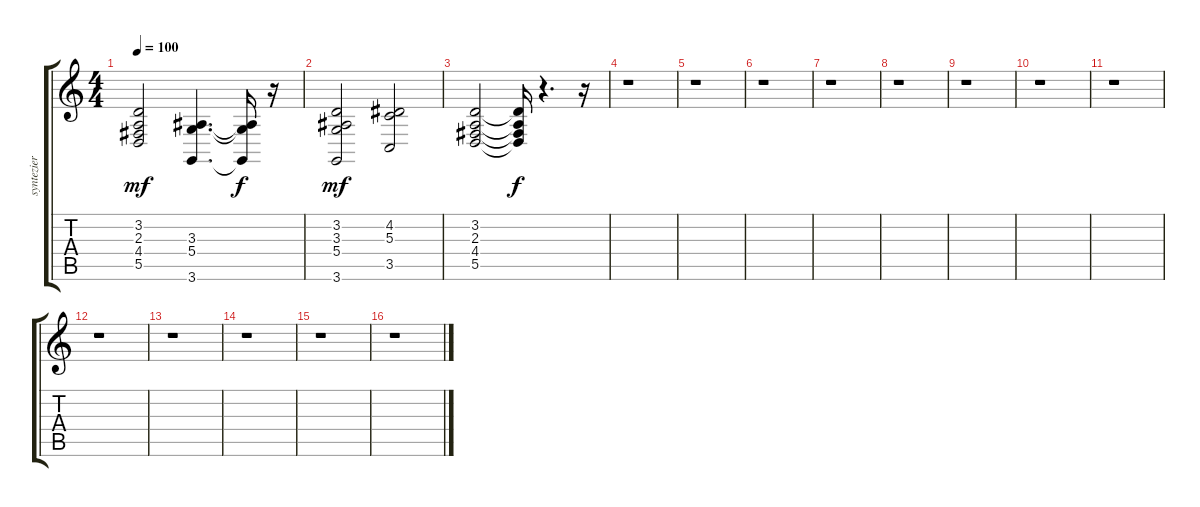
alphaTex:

\track ("syntezier" "syntezier") {instrument synthstrings1}
\staff {score tabs}
\tuning (E4 B3 G3 D3 A2 E2) {hide}
\ts (4 4)
\tempo 100
\clef g2
\ks c
(3.2 2.3 4.4 5.5).2{dy mf} (3.3 5.4 3.6).4{d} (3.3{t} 5.4{t} 3.6{t}).16{dy f} r.16 |
(3.2 3.3 5.4 3.6).2{dy mf} (4.2 5.3 3.5).2 |
(3.2 2.3 4.4 5.5).2 (3.2{t} 2.3{t} 4.4{t} 5.5{t}).16{dy f} r.4{d} r.16 |
r.1 |
r.1 |
r.1 |
r.1 |
r.1 |
r.1 |
r.1 |
r.1 |
r.1 |
r.1 |
r.1 |
r.1 |
r.1
